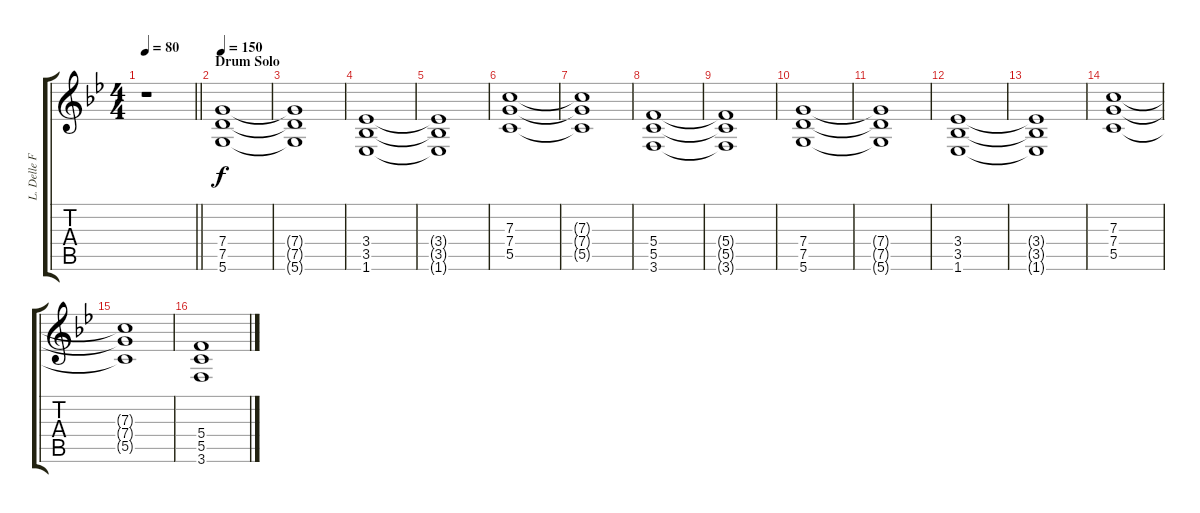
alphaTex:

\track ("L. Delle Fave (Dist. Guitar L)" "L. Delle F") {instrument overdrivenguitar}
\staff {score tabs}
\tuning (D4 A3 F3 C3 G2 D2) {hide}
\ts (4 4)
\tempo 80
\clef g2
\barLineRight lightlight
\ks gminor
r.1{dy f} |
\section ("" "Drum Solo")
\tempo 150
(7.4 7.5 5.6).1{volume 8} |
(7.4{t} 7.5{t} 5.6{t}).1 |
(3.4 3.5 1.6).1 |
(3.4{t} 3.5{t} 1.6{t}).1 |
(7.3 7.4 5.5).1 |
(7.3{t} 7.4{t} 5.5{t}).1 |
(5.4 5.5 3.6).1 |
(5.4{t} 5.5{t} 3.6{t}).1 |
(7.4 7.5 5.6).1 |
(7.4{t} 7.5{t} 5.6{t}).1 |
(3.4 3.5 1.6).1 |
(3.4{t} 3.5{t} 1.6{t}).1 |
(7.3 7.4 5.5).1 |
(7.3{t} 7.4{t} 5.5{t}).1 |
(5.4 5.5 3.6).1
